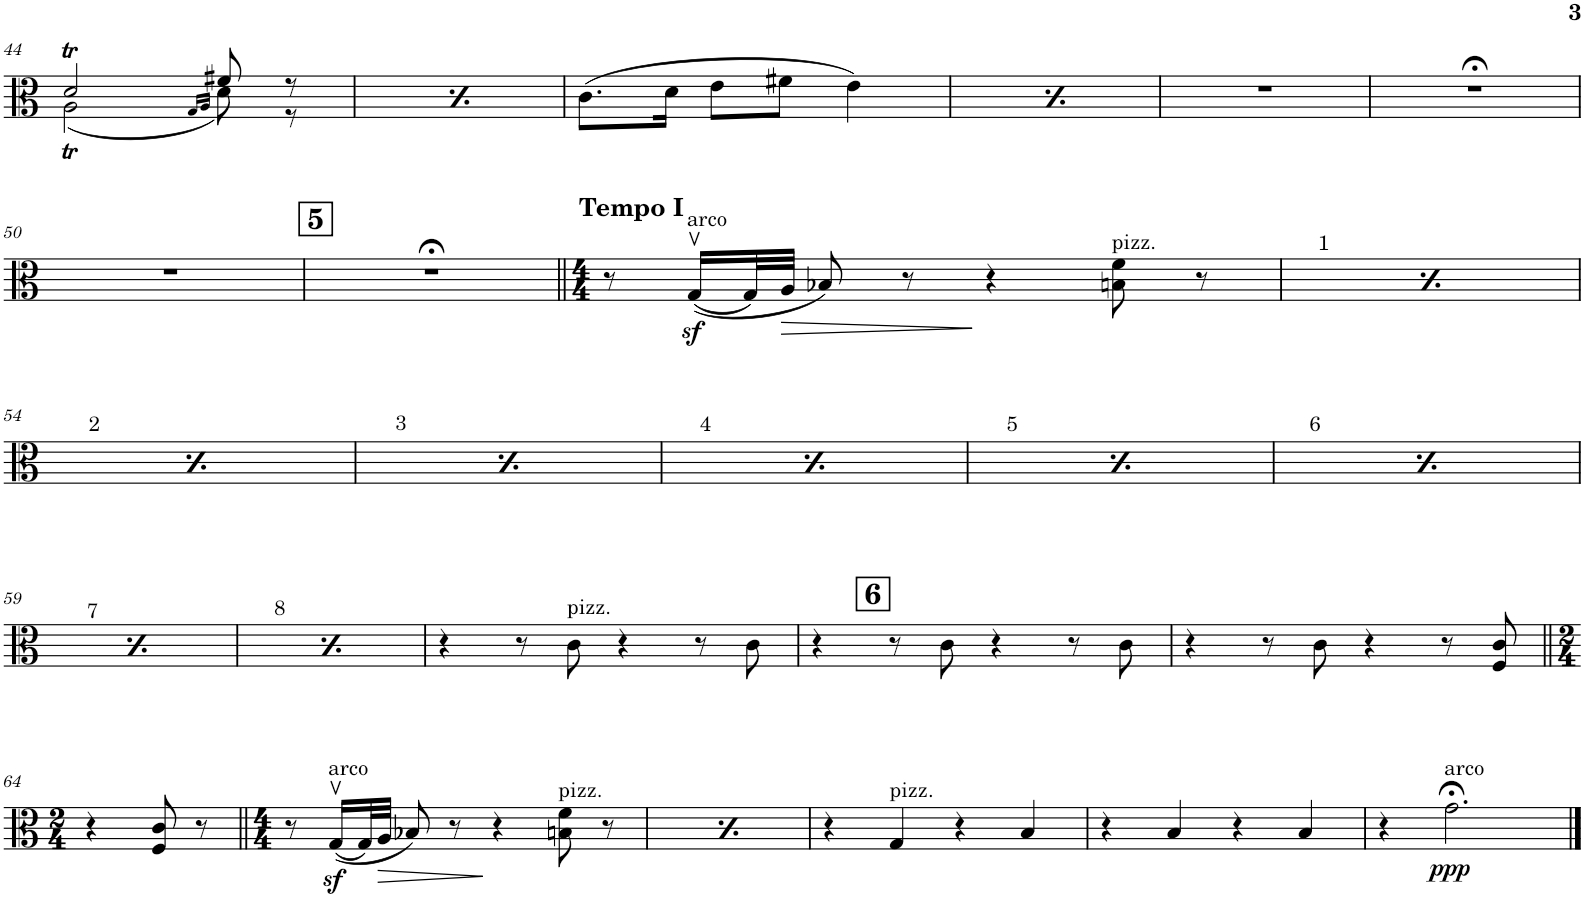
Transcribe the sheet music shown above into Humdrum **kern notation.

**kern	**dynam
*part1	*part1
*staff1	*staff1
*I"Piano 1	*
*I'Pno	*
!!LO:PB:g=z
*clefC3	*
*k[]	*
*M3/4	*
=44	=44
*^	*
2dT/	(2AT\	.
.	16qG/LL	.
.	16qA/JJ	.
8f#X/	8d\)	.
8r	8r	.
=45	=45	=45
2dT/	(2AT\	.
.	16qG/LL	.
.	16qA/JJ	.
8f#X/	8d\)	.
8r	8r	.
*v	*v	*
=46	=46
(8.c\L	.
16d\Jk	.
8e\L	.
8f#X\J	.
4e\)	.
=47	=47
(8.c\L	.
16d\Jk	.
8e\L	.
8f#X\J	.
4e\)	.
=48	=48
2.r	.
=49	=49
2.r;<	.
!!LO:LB:g=z
=50	=50
2.r	.
!!LO:REH:place=s1:a:B:cj:fs=14:t=5
=51	=51
2.r;<	.
=52||	=52||
*M4/4	*
8r	.
!LO:TX:a:B:t=Tempo I	!
!LO:TX:a:t=arco	!
((16Gz<v/LL	.
32G/L)	.
!	!LO:HP:b
32A/JJJ	>
8B-X/)	.
8r	.
4r	]
!LO:TX:a:t=pizz.	!
8Bn\ 8f\	.
8r	.
=53	=53
8r	.
!LO:TX:a:B:t=Tempo I	!
!LO:TX:a:t=arco	!
((16Gz<v/LL	.
32G/L)	.
!	!LO:HP:b
32A/JJJ	>
8B-X/)	.
8r	.
4r	.
!LO:TX:a:t=pizz.	!
8Bn\ 8f\	.
8r	.
!!LO:LB:g=z
=54	=54
8r	.
!LO:TX:a:B:t=Tempo I	!
!LO:TX:a:t=arco	!
((16Gz<v/LL	.
32G/L)	.
32A/JJJ	.
8B-X/)	.
8r	.
4r	.
!LO:TX:a:t=pizz.	!
8Bn\ 8f\	.
8r	.
=55	=55
8r	.
!LO:TX:a:B:t=Tempo I	!
!LO:TX:a:t=arco	!
((16Gz<v/LL	.
32G/L)	.
32A/JJJ	.
8B-X/)	.
8r	.
4r	.
!LO:TX:a:t=pizz.	!
8Bn\ 8f\	.
8r	.
=56	=56
8r	.
!LO:TX:a:B:t=Tempo I	!
!LO:TX:a:t=arco	!
((16Gz<v/LL	.
32G/L)	.
32A/JJJ	.
8B-X/)	.
8r	.
4r	.
!LO:TX:a:t=pizz.	!
8Bn\ 8f\	.
8r	.
=57	=57
8r	.
!LO:TX:a:B:t=Tempo I	!
!LO:TX:a:t=arco	!
((16Gz<v/LL	.
32G/L)	.
32A/JJJ	.
8B-X/)	.
8r	.
4r	.
!LO:TX:a:t=pizz.	!
8Bn\ 8f\	.
8r	.
=58	=58
8r	.
!LO:TX:a:B:t=Tempo I	!
!LO:TX:a:t=arco	!
((16Gz<v/LL	.
32G/L)	.
32A/JJJ	.
8B-X/)	.
8r	.
4r	.
!LO:TX:a:t=pizz.	!
8Bn\ 8f\	.
8r	.
!!LO:LB:g=z
=59	=59
8r	.
!LO:TX:a:B:t=Tempo I	!
!LO:TX:a:t=arco	!
((16Gz<v/LL	.
32G/L)	.
32A/JJJ	.
8B-X/)	.
8r	.
4r	.
!LO:TX:a:t=pizz.	!
8Bn\ 8f\	.
8r	.
=60	=60
8r	.
!LO:TX:a:B:t=Tempo I	!
!LO:TX:a:t=arco	!
((16Gz<v/LL	.
32G/L)	.
32A/JJJ	.
8B-X/)	.
8r	.
4r	.
!LO:TX:a:t=pizz.	!
8Bn\ 8f\	.
8r	.
=61	=61
4r	.
8r	.
!LO:TX:a:t=pizz.	!
8c\	.
4r	.
8r	.
8c\	.
!!LO:REH:place=s1:a:B:cj:fs=14:t=6:qo=1.5
=62	=62
4r	.
8r	.
8c\	.
4r	.
8r	.
8c\	.
=63	=63
4r	.
8r	.
8c\	.
4r	.
8r	.
8F/ 8c/	.
!!LO:LB:g=z
=64||	=64||
*M2/4	*
4r	.
8F/ 8c/	.
8r	.
=65||	=65||
*M4/4	*
8r	.
!LO:TX:a:t=arco	!
((16Gz<v/LL	.
32G/L)	.
32A/JJJ	.
8B-X/)	.
8r	.
4r	]
!LO:TX:a:t=pizz.	!
8Bn\ 8f\	.
8r	.
=66	=66
8r	.
!LO:TX:a:t=arco	!
((16Gz<v/LL	.
32G/L)	.
32A/JJJ	.
8B-X/)	.
8r	.
4r	.
!LO:TX:a:t=pizz.	!
8Bn\ 8f\	.
8r	.
=67	=67
4r	.
!LO:TX:a:t=pizz.	!
4G/	.
4r	.
4B/	.
=68	=68
4r	.
4B/	.
4r	.
4B/	.
=69	=69
4r	.
!LO:TX:a:t=arco	!
!	!LO:DY:b
2.g;<\	ppp
==	==
*-	*-
